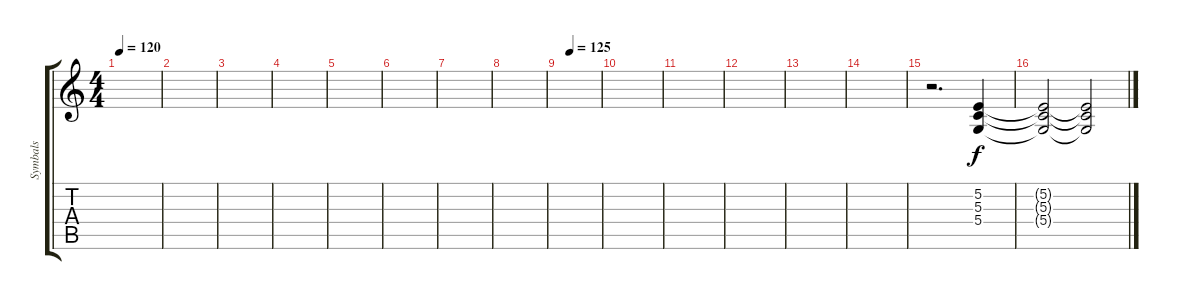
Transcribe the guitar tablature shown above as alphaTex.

\track ("Symbals" "Symbals") {instrument reversecymbal}
\staff {score tabs}
\tuning (E4 B3 G3 D3 A2 E2) {hide}
\ts (4 4)
\tempo 120
\clef g2
\ks c
|
|
|
|
|
|
|
|
\tempo (125 0.25)
|
|
|
|
|
|
r.2{d} (5.2 5.3 5.4).4 |
(5.2{t} 5.3{t} 5.4{t}).2 (5.2{t} 5.3{t} 5.4{t}).2
